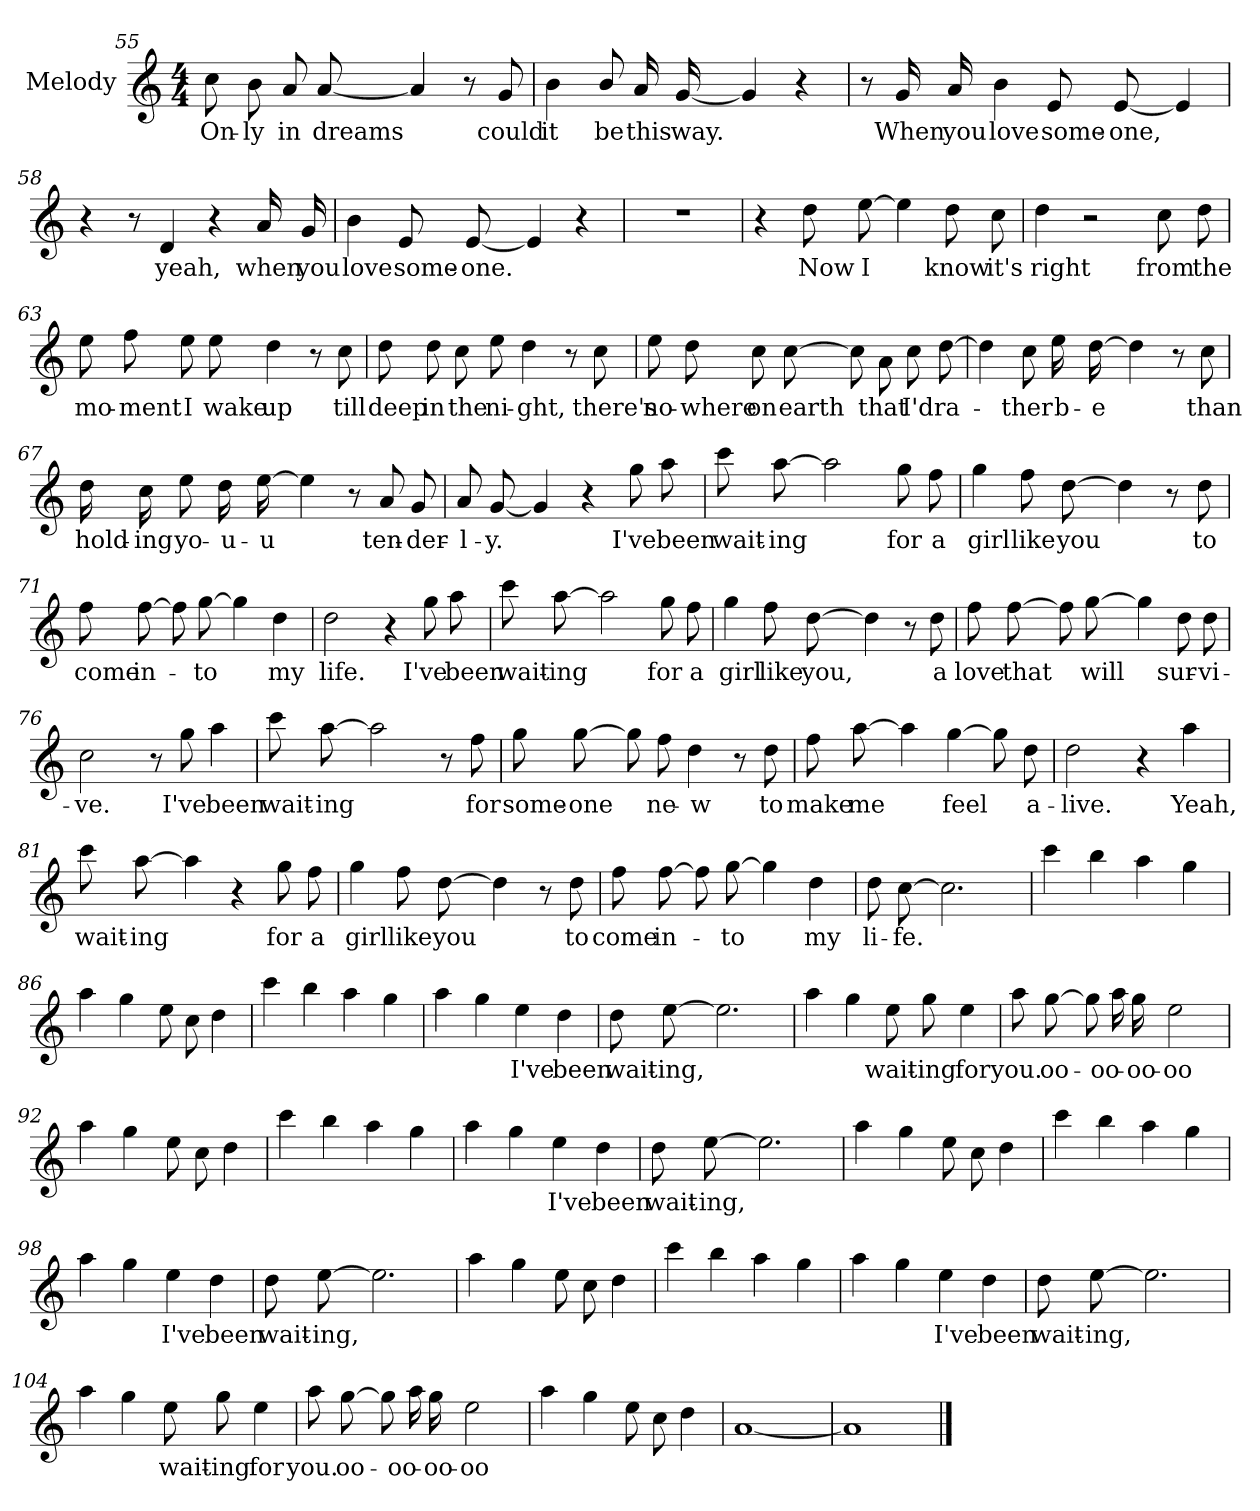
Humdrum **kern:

**kern	**text
*part1	*part1
*staff1	*staff1
*I"Melody	*
*I'Melody	*
*clefG2	*
*k[]	*
*M4/4	*
=55	=55
8cc\L	On-
8b\	ly
8a/L	in
[<8a/	dreams
4a/]	.
8r	.
8g/	could
=56	=56
4b\	it
8b/L	be
16a/L	this
[<16g/J	way.
4g/]	.
4r	.
!!LO:LB:g=z
=57	=57
8r	.
16g/LL	When
16a/J	you
4b\	love
8e/L	some-
[<8e/	one,
4e/]	.
=58	=58
4r	.
8r	.
4d/	yeah,
4r	.
16a/LL	when
16g/J	you
!!LO:LB:g=z
=59	=59
4b\	love
8e/L	some-
[<8e/	one.
4e/]	.
4r	.
=60	=60
1r	.
=61	=61
4r	.
8dd\L	Now
[>8ee\	I
4ee\]	.
8dd\L	know
8cc\	it's
!!LO:LB:g=z
=62	=62
4dd\	right
2r	.
8cc\L	from
8dd\	the
=63	=63
8ee\L	mo-
8ff\	ment
8ee\L	I
8ee\	wake
4dd\	up
8r	.
8cc\	till
=64	=64
8dd\L	deep
8dd\	in
8cc\L	the
8ee\	ni-
4dd\	ght,
8r	.
8cc\	there's
!!LO:LB:g=z
=65	=65
8ee\L	no-
8dd\	where
8cc\L	on
[>8cc\	earth
8cc\L]	.
8a\	that
8cc\L	I'd
[>8dd\	ra-
=66	=66
4dd\]	.
8cc\L	ther
16ee\L	b-
[>16dd\J	e
4dd\]	.
8r	.
8cc\	than
!!LO:LB:g=z
=67	=67
16dd\LL	hold-
16cc\J	ing
8ee\	yo-
16dd\LL	u-
[>16ee\J	u
4ee\]	.
8r	.
8a/L	ten-
8g/	der-
=68	=68
8a/L	l-
[<8g/	y.
4g/]	.
4r	.
8gg\L	I've
8aa\	been
=69	=69
8ccc\L	wait-
[>8aa\	ing
2aa\]	.
8gg\L	for
8ff\	a
!!LO:LB:g=z
=70	=70
4gg\	girl
8ff\L	like
[>8dd\	you
4dd\]	.
8r	.
8dd\	to
=71	=71
8ff\L	come
[>8ff\	in-
8ff\L]	.
[>8gg\	to
4gg\]	.
4dd\	my
=72	=72
2dd\	life.
4r	.
8gg\L	I've
8aa\	been
!!LO:PB:g=z
=73	=73
8ccc\L	wait-
[>8aa\	ing
2aa\]	.
8gg\L	for
8ff\	a
=74	=74
4gg\	girl
8ff\L	like
[>8dd\	you,
4dd\]	.
8r	.
8dd\	a
=75	=75
8ff\L	love
[>8ff\	that
8ff\L]	.
[>8gg\	will
4gg\]	.
8dd\L	sur-
8dd\	vi-
!!LO:LB:g=z
=76	=76
2cc\	ve.
8r	.
8gg\	I've
4aa\	been
=77	=77
8ccc\L	wait-
[>8aa\	ing
2aa\]	.
8r	.
8ff\	for
=78	=78
8gg\L	some-
[>8gg\	one
8gg\L]	.
8ff\	ne-
4dd\	w
8r	.
8dd\	to
!!LO:LB:g=z
=79	=79
8ff\L	make
[>8aa\	me
4aa\]	.
[>4gg\	feel
8gg\L]	.
8dd\	a-
=80	=80
2dd\	live.
4r	.
4aa\	Yeah,
=81	=81
8ccc\L	wait-
[>8aa\	ing
4aa\]	.
4r	.
8gg\L	for
8ff\	a
!!LO:LB:g=z
=82	=82
4gg\	girl
8ff\L	like
[>8dd\	you
4dd\]	.
8r	.
8dd\	to
=83	=83
8ff\L	come
[>8ff\	in-
8ff\L]	.
[>8gg\	to
4gg\]	.
4dd\	my
=84	=84
8dd\L	li-
[>8cc\	fe.
2.cc\]	.
=85	=85
4ccc\	.
4bb\	.
4aa\	.
4gg\	.
!!LO:LB:g=z
=86	=86
4aa\	.
4gg\	.
8ee\L	.
8cc\	.
4dd\	.
=87	=87
4ccc\	.
4bb\	.
4aa\	.
4gg\	.
=88	=88
4aa\	.
4gg\	.
4ee\	I've
4dd\	been
=89	=89
8dd\L	wait-
[>8ee\	ing,
2.ee\]	.
!!LO:LB:g=z
=90	=90
4aa\	.
4gg\	.
8ee\L	wait-
8gg\	ing
4ee\	for
=91	=91
8aa\L	you.
[>8gg\	oo-
8gg\L]	.
16aa\L	oo-
16gg\J	oo-
2ee\	oo
=92	=92
4aa\	.
4gg\	.
8ee\L	.
8cc\	.
4dd\	.
!!LO:LB:g=z
=93	=93
4ccc\	.
4bb\	.
4aa\	.
4gg\	.
=94	=94
4aa\	.
4gg\	.
4ee\	I've
4dd\	been
=95	=95
8dd\L	wait-
[>8ee\	ing,
2.ee\]	.
=96	=96
4aa\	.
4gg\	.
8ee\L	.
8cc\	.
4dd\	.
!!LO:LB:g=z
=97	=97
4ccc\	.
4bb\	.
4aa\	.
4gg\	.
=98	=98
4aa\	.
4gg\	.
4ee\	I've
4dd\	been
=99	=99
8dd\L	wait-
[>8ee\	ing,
2.ee\]	.
=100	=100
4aa\	.
4gg\	.
8ee\L	.
8cc\	.
4dd\	.
!!LO:PB:g=z
=101	=101
4ccc\	.
4bb\	.
4aa\	.
4gg\	.
=102	=102
4aa\	.
4gg\	.
4ee\	I've
4dd\	been
=103	=103
8dd\L	wait-
[>8ee\	ing,
2.ee\]	.
=104	=104
4aa\	.
4gg\	.
8ee\L	wait-
8gg\	ing
4ee\	for
!!LO:LB:g=z
=105	=105
8aa\L	you.
[>8gg\	oo-
8gg\L]	.
16aa\L	oo-
16gg\J	oo-
2ee\	oo
=106	=106
4aa\	.
4gg\	.
8ee\L	.
8cc\	.
4dd\	.
=107	=107
[<1a	.
=108	=108
1a]	.
==	==
*-	*-
